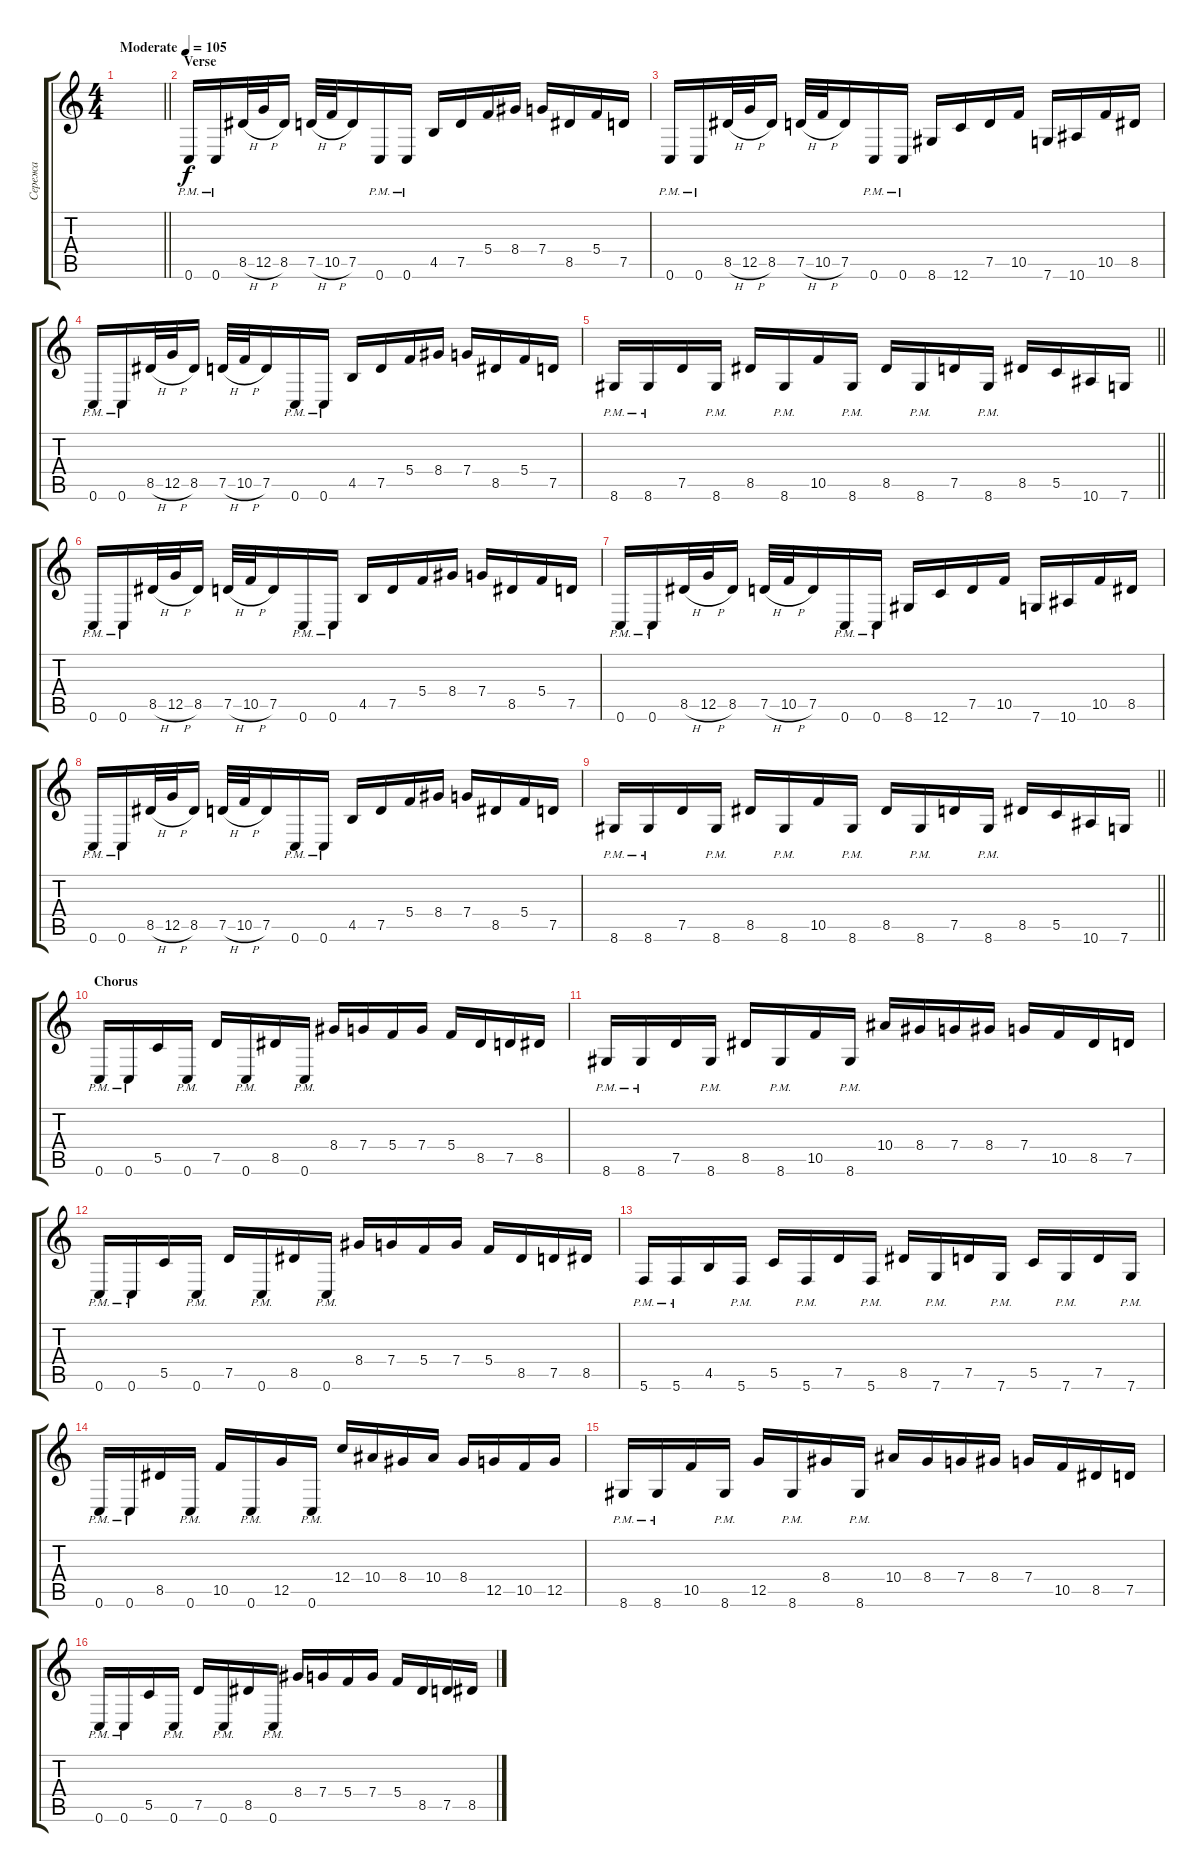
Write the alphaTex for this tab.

\track ("Сережа" "Сережа") {instrument distortionguitar}
\staff {score tabs}
\tuning (D4 A3 F3 C3 G2 C2) {hide}
\ts (4 4)
\tempo (105 "Moderate")
\clef g2
\barLineRight lightlight
\ks c
|
\section ("" "Verse")
0.6{pm}.16 0.6{pm}.16 8.5{h}.32 12.5{h}.32 8.5.16 7.5{h}.32 10.5{h}.32 7.5.16 0.6{pm}.16 0.6{pm}.16 4.5.16 7.5.16 5.4.16 8.4.16 7.4.16 8.5.16 5.4.16 7.5.16 |
0.6{pm}.16 0.6{pm}.16 8.5{h}.32 12.5{h}.32 8.5.16 7.5{h}.32 10.5{h}.32 7.5.16 0.6{pm}.16 0.6{pm}.16 8.6.16 12.6.16 7.5.16 10.5.16 7.6.16 10.6.16 10.5.16 8.5.16 |
0.6{pm}.16 0.6{pm}.16 8.5{h}.32 12.5{h}.32 8.5.16 7.5{h}.32 10.5{h}.32 7.5.16 0.6{pm}.16 0.6{pm}.16 4.5.16 7.5.16 5.4.16 8.4.16 7.4.16 8.5.16 5.4.16 7.5.16 |
\barLineRight lightlight
8.6{pm}.16 8.6{pm}.16 7.5.16 8.6{pm}.16 8.5.16 8.6{pm}.16 10.5.16 8.6{pm}.16 8.5.16 8.6{pm}.16 7.5.16 8.6{pm}.16 8.5.16 5.5.16 10.6.16 7.6.16 |
0.6{pm}.16 0.6{pm}.16 8.5{h}.32 12.5{h}.32 8.5.16 7.5{h}.32 10.5{h}.32 7.5.16 0.6{pm}.16 0.6{pm}.16 4.5.16 7.5.16 5.4.16 8.4.16 7.4.16 8.5.16 5.4.16 7.5.16 |
0.6{pm}.16 0.6{pm}.16 8.5{h}.32 12.5{h}.32 8.5.16 7.5{h}.32 10.5{h}.32 7.5.16 0.6{pm}.16 0.6{pm}.16 8.6.16 12.6.16 7.5.16 10.5.16 7.6.16 10.6.16 10.5.16 8.5.16 |
0.6{pm}.16 0.6{pm}.16 8.5{h}.32 12.5{h}.32 8.5.16 7.5{h}.32 10.5{h}.32 7.5.16 0.6{pm}.16 0.6{pm}.16 4.5.16 7.5.16 5.4.16 8.4.16 7.4.16 8.5.16 5.4.16 7.5.16 |
\barLineRight lightlight
8.6{pm}.16 8.6{pm}.16 7.5.16 8.6{pm}.16 8.5.16 8.6{pm}.16 10.5.16 8.6{pm}.16 8.5.16 8.6{pm}.16 7.5.16 8.6{pm}.16 8.5.16 5.5.16 10.6.16 7.6.16 |
\section ("" "Chorus")
0.6{pm}.16 0.6{pm}.16 5.5.16 0.6{pm}.16 7.5.16 0.6{pm}.16 8.5.16 0.6{pm}.16 8.4.16 7.4.16 5.4.16 7.4.16 5.4.16 8.5.16 7.5.16 8.5.16 |
8.6{pm}.16 8.6{pm}.16 7.5.16 8.6{pm}.16 8.5.16 8.6{pm}.16 10.5.16 8.6{pm}.16 10.4.16 8.4.16 7.4.16 8.4.16 7.4.16 10.5.16 8.5.16 7.5.16 |
0.6{pm}.16 0.6{pm}.16 5.5.16 0.6{pm}.16 7.5.16 0.6{pm}.16 8.5.16 0.6{pm}.16 8.4.16 7.4.16 5.4.16 7.4.16 5.4.16 8.5.16 7.5.16 8.5.16 |
5.6{pm}.16 5.6{pm}.16 4.5.16 5.6{pm}.16 5.5.16 5.6{pm}.16 7.5.16 5.6{pm}.16 8.5.16 7.6{pm}.16 7.5.16 7.6{pm}.16 5.5.16 7.6{pm}.16 7.5.16 7.6{pm}.16 |
0.6{pm}.16 0.6{pm}.16 8.5.16 0.6{pm}.16 10.5.16 0.6{pm}.16 12.5.16 0.6{pm}.16 12.4.16 10.4.16 8.4.16 10.4.16 8.4.16 12.5.16 10.5.16 12.5.16 |
8.6{pm}.16 8.6{pm}.16 10.5.16 8.6{pm}.16 12.5.16 8.6{pm}.16 8.4.16 8.6{pm}.16 10.4.16 8.4.16 7.4.16 8.4.16 7.4.16 10.5.16 8.5.16 7.5.16 |
0.6{pm}.16 0.6{pm}.16 5.5.16 0.6{pm}.16 7.5.16 0.6{pm}.16 8.5.16 0.6{pm}.16 8.4.16 7.4.16 5.4.16 7.4.16 5.4.16 8.5.16 7.5.16 8.5.16
